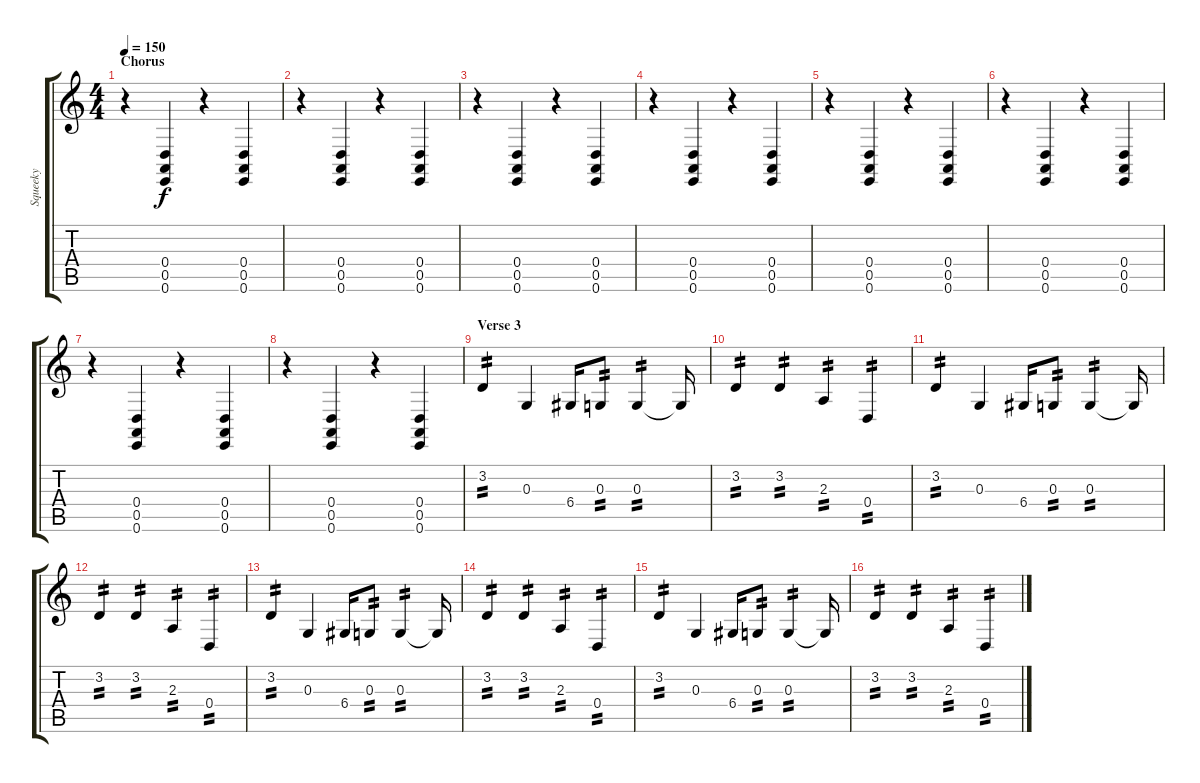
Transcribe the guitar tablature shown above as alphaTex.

\track ("Squeeky" "Squeeky") {instrument melodictom}
\staff {score tabs}
\tuning (E4 B3 G3 D3 A2 E2) {hide}
\ts (4 4)
\section ("" "Chorus")
\tempo 150
\clef g2
\ks c
r.4{dy f} (0.4 0.5 0.6).4 r.4 (0.4 0.5 0.6).4 |
r.4 (0.4 0.5 0.6).4 r.4 (0.4 0.5 0.6).4 |
r.4 (0.4 0.5 0.6).4 r.4 (0.4 0.5 0.6).4 |
r.4 (0.4 0.5 0.6).4 r.4 (0.4 0.5 0.6).4 |
r.4 (0.4 0.5 0.6).4 r.4 (0.4 0.5 0.6).4 |
r.4 (0.4 0.5 0.6).4 r.4 (0.4 0.5 0.6).4 |
r.4 (0.4 0.5 0.6).4 r.4 (0.4 0.5 0.6).4 |
r.4 (0.4 0.5 0.6).4 r.4 (0.4 0.5 0.6).4 |
\section ("" "Verse 3")
3.2.4{tp 2} 0.3.4 6.4.16 0.3.8{tp 2} 0.3.4{tp 2} 0.3{t}.16 |
3.2.4{tp 2} 3.2.4{tp 2} 2.3.4{tp 2} 0.4.4{tp 2} |
3.2.4{tp 2} 0.3.4 6.4.16 0.3.8{tp 2} 0.3.4{tp 2} 0.3{t}.16 |
3.2.4{tp 2} 3.2.4{tp 2} 2.3.4{tp 2} 0.4.4{tp 2} |
3.2.4{tp 2} 0.3.4 6.4.16 0.3.8{tp 2} 0.3.4{tp 2} 0.3{t}.16 |
3.2.4{tp 2} 3.2.4{tp 2} 2.3.4{tp 2} 0.4.4{tp 2} |
3.2.4{tp 2} 0.3.4 6.4.16 0.3.8{tp 2} 0.3.4{tp 2} 0.3{t}.16 |
3.2.4{tp 2} 3.2.4{tp 2} 2.3.4{tp 2} 0.4.4{tp 2}
